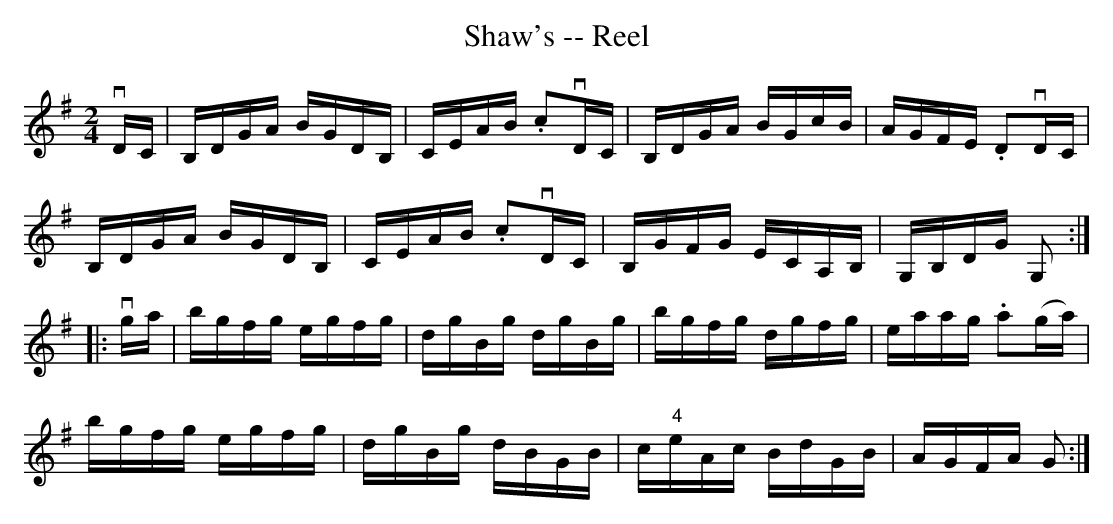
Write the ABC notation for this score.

X:1
T:Shaw's -- Reel
M:2/4
L:1/16
K:G
vDC|\
B,DGA BGDB, | CEAB .c2vDC | B,DGA BGcB | AGFE .D2vDC |
B,DGA BGDB, | CEAB .c2vDC | B,GFG ECA,B, | G,B,DG G,2:|
|:vga|\
bgfg egfg | dgBg dgBg | bgfg dgfg | eaag .a2(ga) |
bgfg egfg | dgBg dBGB | c"4"eAc BdGB | AGFA G2:|
